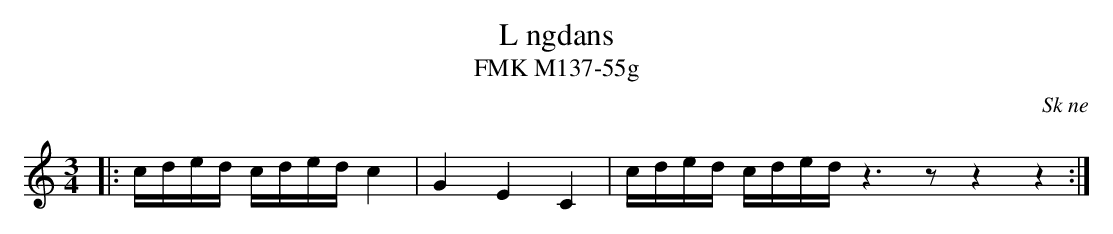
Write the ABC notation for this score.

X:1
T:L ngdans
T:FMK M137-55g
O:Sk ne
M:3/4
L:1/16
K:C
|: cded cded c4 | G4 E4 C4 |cded cded z6 z2 z4 z4 :|
